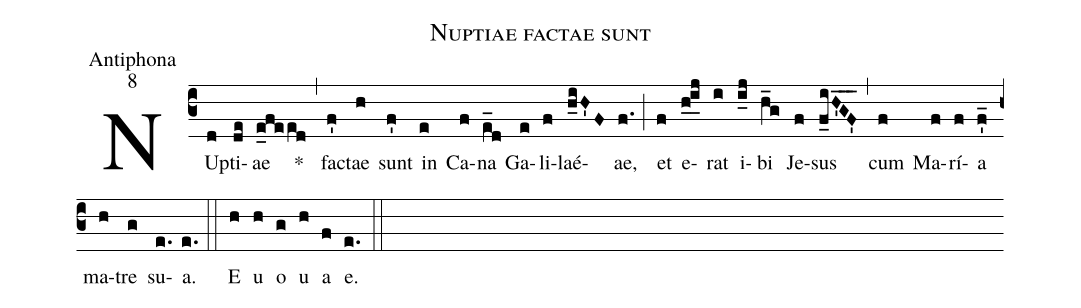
name:Nuptiae factae sunt;
office-part:Antiphona;
mode:8;
%%
(c3) NU(d)pti(de)ae(e_feed) *(,) fa(f')ctae(h) sunt(f') in(e) Ca(f)na(e_d) Ga(e)li(f)laé(h_iH'F)ae,(f.) (;) et(f) e(h_0!i_j)rat(i) i(i_j)bi(h_g) Je(f)sus(f_iH'_G_F'_) (,) cum(f) Ma(f)rí(f)a(f'_) ma(h)tre(g) su(e.)a.(e.) (::) <eu>E(h) u(h) o(g) u(h) a(f) e.</eu>(e.) (::)
